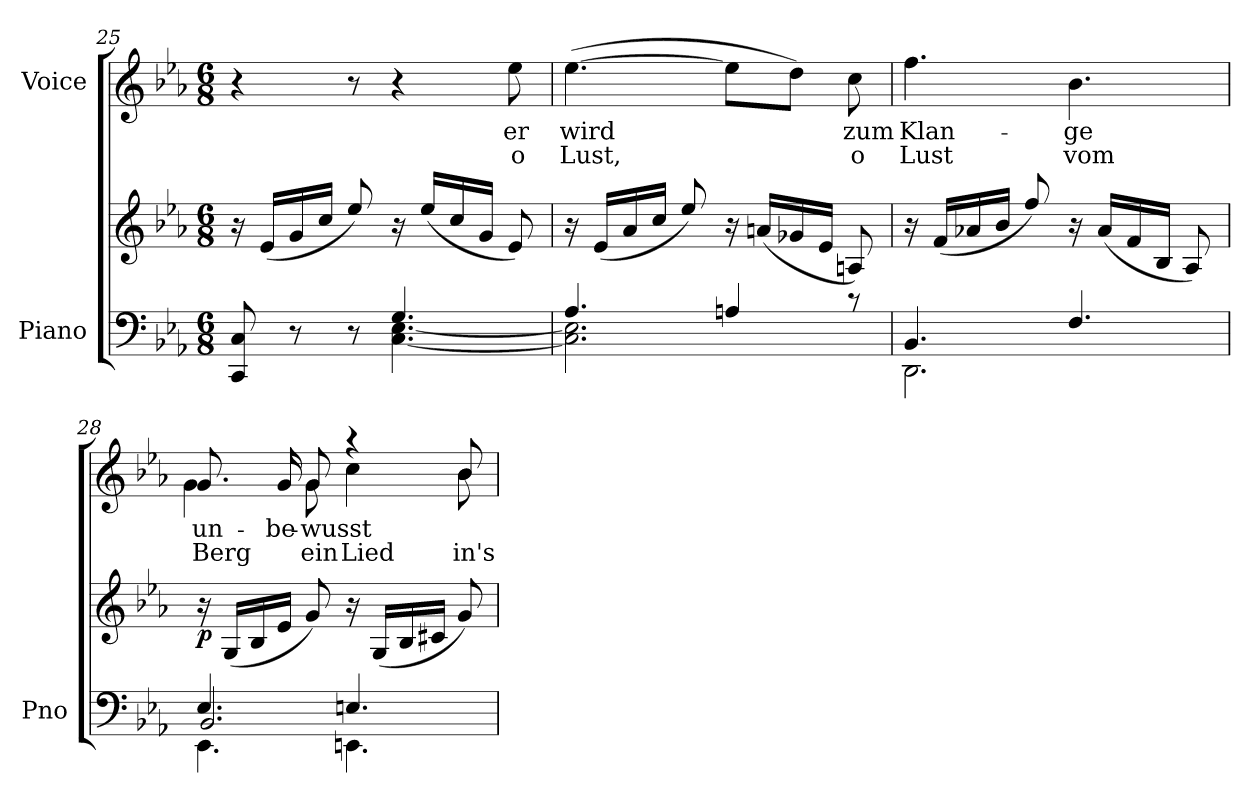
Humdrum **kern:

**kern	**kern	**dynam	**kern	**text	**text
*part2	*part2	*part2	*part1	*part1	*part1
*staff3	*staff2	*staff2/3	*staff1	*staff1	*staff1
*I"Piano	*	*	*I"Voice	*	*
*I'Pno	*	*	*	*	*
*clefF4	*clefG2	*	*clefG2	*	*
*k[b-e-a-]	*k[b-e-a-]	*	*k[b-e-a-]	*	*
*M6/8	*M6/8	*	*M6/8	*	*
=25	=25	=25	=25	=25	=25
*^	*	*	*	*	*
8CC/ 8C/	4.ryy	16r	.	4r	.	.
.	.	(16e-/LL	.	.	.	.
8r	.	16g/	.	.	.	.
.	.	16cc/JJ	.	.	.	.
8r	.	8ee-/)	.	8r	.	.
4.G/	[4.C\ [4.E-\	16r	.	4r	.	.
.	.	(16ee-/LL	.	.	.	.
.	.	16cc/	.	.	.	.
.	.	16g/JJ	.	.	.	.
.	.	8e-/)	.	8ee-\	er	o
=26	=26	=26	=26	=26	=26	=26
4.A-/	2.C\] 2.E-\]	16r	.	([4.ee-\	wird	Lust,
.	.	(16e-/LL	.	.	.	.
.	.	16a-/	.	.	.	.
.	.	16cc/JJ	.	.	.	.
.	.	8ee-/)	.	.	.	.
4An/	.	16r	.	8ee-\L]	.	.
.	.	(16an/LL	.	.	.	.
.	.	16g-X/	.	8dd\J)	.	.
.	.	16e-/JJ	.	.	.	.
8r	.	8An/)	.	8cc\	zum	o
=27	=27	=27	=27	=27	=27	=27
4.BB-/	2.DD\	16r	.	4.ff\	Klan-	Lust
.	.	(16f/LL	.	.	.	.
.	.	16a-X/	.	.	.	.
.	.	16b-/JJ	.	.	.	.
.	.	8ff/)	.	.	.	.
4.F/	.	16r	.	4.b-\	-ge	vom
.	.	(16a-/LL	.	.	.	.
.	.	16f/	.	.	.	.
.	.	16B-/JJ	.	.	.	.
.	.	8A-/)	.	.	.	.
=28	=28	=28	=28	=28	=28	=28
*	*^	*	*	*^	*	*
!	!	!	!	!LO:DY:b	!	!	!	!
4.E-/	2.BB-/	4.EE-\	16r	p	8.g/	4g\	un-	Berg
.	.	.	(16G/LL	.	.	.	.	.
.	.	.	16B-/	.	.	.	.	.
.	.	.	16e-/JJ	.	16g/	.	-be-	.
.	.	.	8g/)	.	8g/	8g\	-wusst	ein
4.En/	.	4.EEn\	16r	.	4r	4cc\	.	Lied
.	.	.	(16G/LL	.	.	.	.	.
.	.	.	16B-/	.	.	.	.	.
.	.	.	16c#X/JJ	.	.	.	.	.
.	.	.	8g/)	.	8b-/	8b-\	.	in's
*v	*v	*v	*	*	*v	*v	*	*
=	=	=	=	=	=
*-	*-	*-	*-	*-	*-
